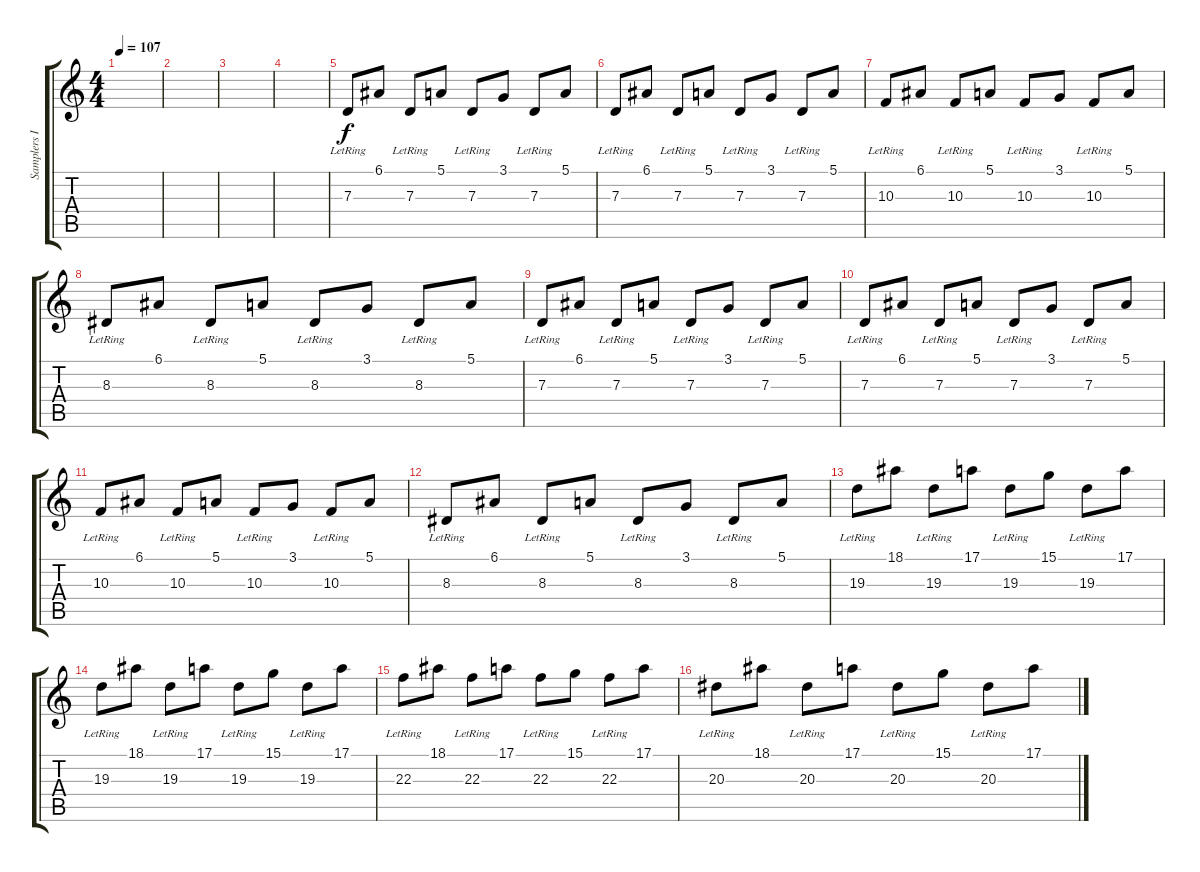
\track ("Samplers I" "Samplers I") {instrument pad4choir}
\staff {score tabs}
\tuning (E4 B3 G3 D3 A2 E2) {hide}
\ts (4 4)
\tempo 107
\clef g2
\ks c
|
|
|
|
7.3{lr}.8 6.1.8 7.3{lr}.8 5.1.8 7.3{lr}.8 3.1.8 7.3{lr}.8 5.1.8 |
7.3{lr}.8 6.1.8 7.3{lr}.8 5.1.8 7.3{lr}.8 3.1.8 7.3{lr}.8 5.1.8 |
10.3{lr}.8 6.1.8 10.3{lr}.8 5.1.8 10.3{lr}.8 3.1.8 10.3{lr}.8 5.1.8 |
8.3{lr}.8 6.1.8 8.3{lr}.8 5.1.8 8.3{lr}.8 3.1.8 8.3{lr}.8 5.1.8 |
7.3{lr}.8 6.1.8 7.3{lr}.8 5.1.8 7.3{lr}.8 3.1.8 7.3{lr}.8 5.1.8 |
7.3{lr}.8 6.1.8 7.3{lr}.8 5.1.8 7.3{lr}.8 3.1.8 7.3{lr}.8 5.1.8 |
10.3{lr}.8 6.1.8 10.3{lr}.8 5.1.8 10.3{lr}.8 3.1.8 10.3{lr}.8 5.1.8 |
8.3{lr}.8 6.1.8 8.3{lr}.8 5.1.8 8.3{lr}.8 3.1.8 8.3{lr}.8 5.1.8 |
19.3{lr}.8 18.1.8 19.3{lr}.8 17.1.8 19.3{lr}.8 15.1.8 19.3{lr}.8 17.1.8 |
19.3{lr}.8 18.1.8 19.3{lr}.8 17.1.8 19.3{lr}.8 15.1.8 19.3{lr}.8 17.1.8 |
22.3{lr}.8 18.1.8 22.3{lr}.8 17.1.8 22.3{lr}.8 15.1.8 22.3{lr}.8 17.1.8 |
20.3{lr}.8 18.1.8 20.3{lr}.8 17.1.8 20.3{lr}.8 15.1.8 20.3{lr}.8 17.1.8
